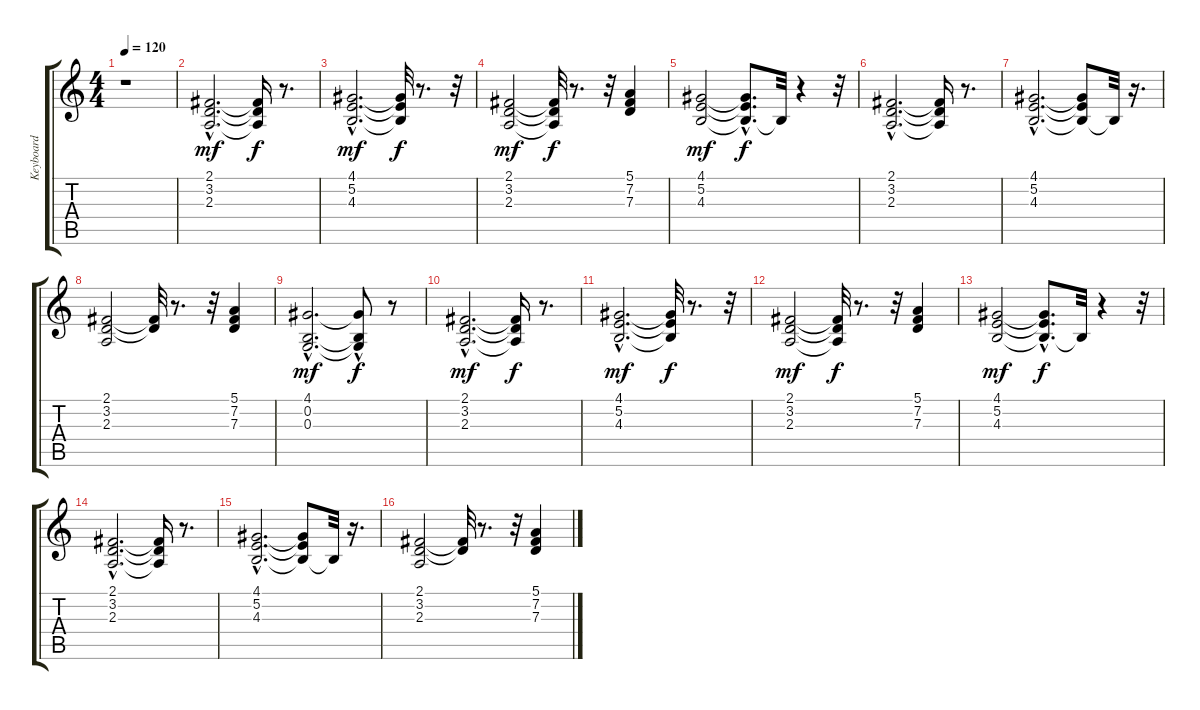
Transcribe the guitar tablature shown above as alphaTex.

\track ("Keyboard" "Keyboard") {instrument electricpiano2}
\staff {score tabs}
\tuning (E4 B3 G3 D3 A2 E2) {hide}
\ts (4 4)
\tempo 120
\clef g2
\ks c
r.1{dy f} |
(2.1{hac} 3.2{hac} 2.3{hac}).2{d dy mf} (2.1{t} 3.2{t} 2.3{t}).16{dy f} r.8{d} |
(4.1{hac} 5.2{hac} 4.3{hac}).2{d dy mf} (4.1{t} 5.2{t} 4.3{t}).32{dy f} r.8{d} r.32 |
(2.1 3.2 2.3).2{dy mf} (2.1{t} 3.2{t} 2.3{t}).32{dy f} r.8{d} r.32 (5.1 7.2 7.3).4 |
(4.1 5.2 4.3).2{dy mf} (4.1{hac t} 5.2{hac t} 4.3{hac t}).8{d dy f} 4.3{t}.32 r.4 r.32 |
(2.1{hac} 3.2{hac} 2.3{hac}).2{d} (2.1{t} 3.2{t} 2.3{t}).16 r.8{d} |
(4.1{hac} 5.2{hac} 4.3{hac}).2{d} (4.1{t} 5.2{t} 4.3{t}).8 4.3{t}.32 r.16{d} |
(2.1 3.2 2.3).2 (2.1{t} 3.2{t}).32 r.8{d} r.32 (5.1 7.2 7.3).4 |
(4.1{hac} 0.2{hac} 0.3{hac}).2{d dy mf} (4.1{hac t} 0.2{t} 0.3{hac t}).8{dy f} r.8 |
(2.1{hac} 3.2{hac} 2.3{hac}).2{d dy mf} (2.1{t} 3.2{t} 2.3{t}).16{dy f} r.8{d} |
(4.1{hac} 5.2{hac} 4.3{hac}).2{d dy mf} (4.1{t} 5.2{t} 4.3{t}).32{dy f} r.8{d} r.32 |
(2.1 3.2 2.3).2{dy mf} (2.1{t} 3.2{t} 2.3{t}).32{dy f} r.8{d} r.32 (5.1 7.2 7.3).4 |
(4.1 5.2 4.3).2{dy mf} (4.1{hac t} 5.2{hac t} 4.3{hac t}).8{d dy f} 4.3{t}.32 r.4 r.32 |
(2.1{hac} 3.2{hac} 2.3{hac}).2{d} (2.1{t} 3.2{t} 2.3{t}).16 r.8{d} |
(4.1{hac} 5.2{hac} 4.3{hac}).2{d} (4.1{t} 5.2{t} 4.3{t}).8 4.3{t}.32 r.16{d} |
(2.1 3.2 2.3).2 (2.1{t} 3.2{t}).32 r.8{d} r.32 (5.1 7.2 7.3).4
